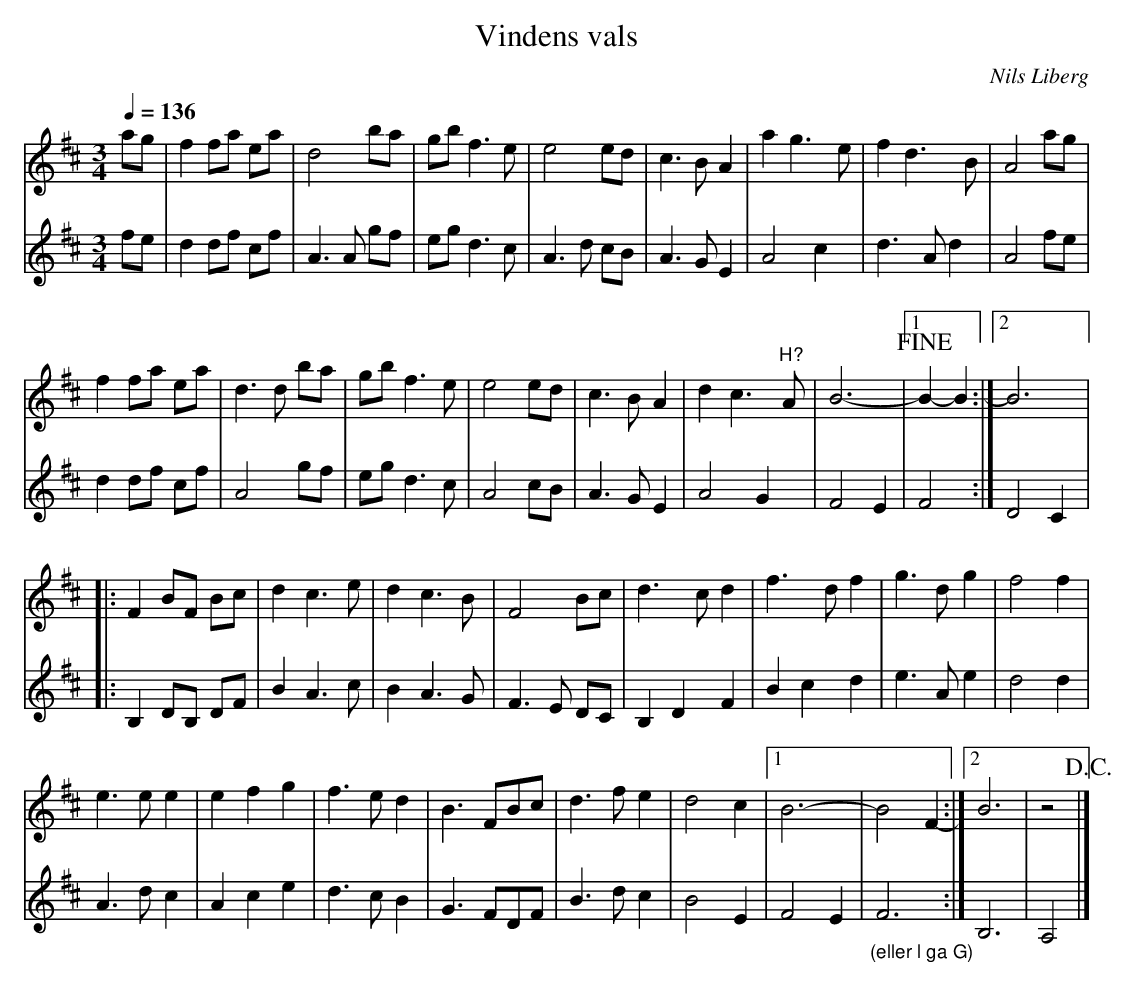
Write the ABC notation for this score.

X:1
T:Vindens vals
C:Nils Liberg
Q:1/4=136
M:3/4
L:1/8
K:Bm
V:1
ag | f2 fa ea | d4 ba | gb f3e | e4 ed | c2>B2 A2 | a2 g2> e2 | f2 d3 B | A4 ag |
f2 fa ea | d3 d ba | gb f3e | e4 ed | c2>B2 A2 | d2 c2> "H?"A2 | B6- |1 !fine! B2-B2 :|2 B6 |:
F2 BF Bc | d2 c3 e | d2 c2>B2 | F4 Bc | d2>c2 d2 | f2>d2 f2 | g2> d2 g2 | f4 f2 |
e2>e2 e2 | e2 f2 g2 | f2> e2 d2 | B3 FBc | d3 fe2 | d4 c2 |1 B6- | B4 F2- :|2 B6 | z4 !D.C.!|]
V:2
fe | d2 df cf | A3A gf | eg d3 c | A3 d cB | A3G E2 | A4 c2 | d2> A2 d2 | A4 fe |
d2 df cf | A4 gf | eg d3 c | A4 cB | A3G E2 | A4 G2 | F4 E2 | F4 :| D4 C2 |:
B,2 DB, DF | B2 A3 c | B2 A2> G2 | F3 E DC | B,2 D2 F2 | B2 c2 d2 | e2> A2 e2 | d4 d2 |
A3 d c2 | A2 c2 e2 | d2>c2 B2 | G3 FDF | B3 d c2 | B4 E2 | F4 E2 | "_(eller l ga G)"F6 :| B,6 | A,4 |]
